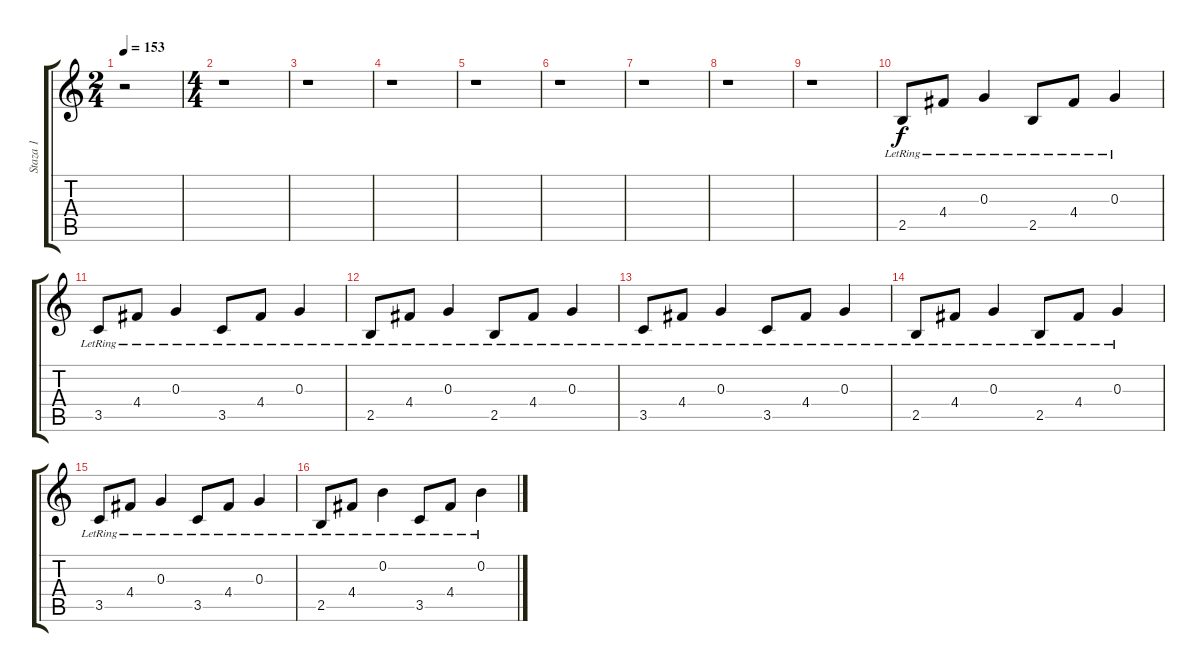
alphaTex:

\track ("Staza 1" "Staza 1") {instrument distortionguitar}
\staff {score tabs}
\tuning (E4 B3 G3 D3 A2 E2) {hide}
\ts (2 4)
\tempo 153
\clef g2
\ks c
r.2{dy f instrument distortionguitar} |
\ts (4 4)
r.1 |
r.1 |
r.1 |
r.1 |
r.1 |
r.1 |
r.1 |
r.1 |
2.5{lr}.8{instrument electricguitarclean} 4.4{lr}.8 0.3{lr}.4 2.5{lr}.8 4.4{lr}.8 0.3{lr}.4 |
3.5{lr}.8 4.4{lr}.8 0.3{lr}.4 3.5{lr}.8 4.4{lr}.8 0.3{lr}.4 |
2.5{lr}.8 4.4{lr}.8 0.3{lr}.4 2.5{lr}.8 4.4{lr}.8 0.3{lr}.4 |
3.5{lr}.8 4.4{lr}.8 0.3{lr}.4 3.5{lr}.8 4.4{lr}.8 0.3{lr}.4 |
2.5{lr}.8 4.4{lr}.8 0.3{lr}.4 2.5{lr}.8 4.4{lr}.8 0.3{lr}.4 |
3.5{lr}.8 4.4{lr}.8 0.3{lr}.4 3.5{lr}.8 4.4{lr}.8 0.3{lr}.4 |
2.5{lr}.8 4.4{lr}.8 0.2{lr}.4 3.5{lr}.8 4.4{lr}.8 0.2{lr}.4
